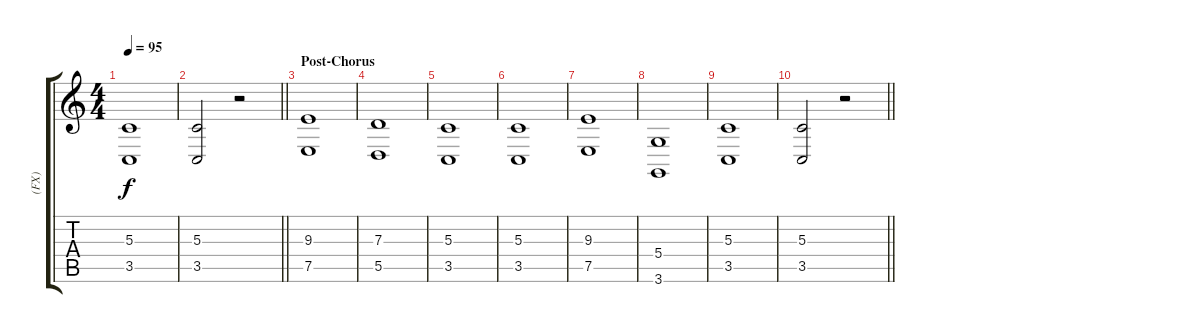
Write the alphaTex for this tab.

\track ("(FX)" "(FX)") {instrument lead1square}
\staff {score tabs}
\tuning (E4 B3 G3 D3 A2 E2) {hide}
\ts (4 4)
\tempo 95
\clef g2
\ks c
(5.3 3.5).1{dy f} |
\barLineRight lightlight
(5.3 3.5).2 r.2 |
\section ("" "Post-Chorus")
(9.3 7.5).1 |
(7.3 5.5).1 |
(5.3 3.5).1 |
(5.3 3.5).1 |
(9.3 7.5).1 |
(5.4 3.6).1 |
(5.3 3.5).1 |
\barLineRight lightlight
(5.3 3.5).2 r.2
